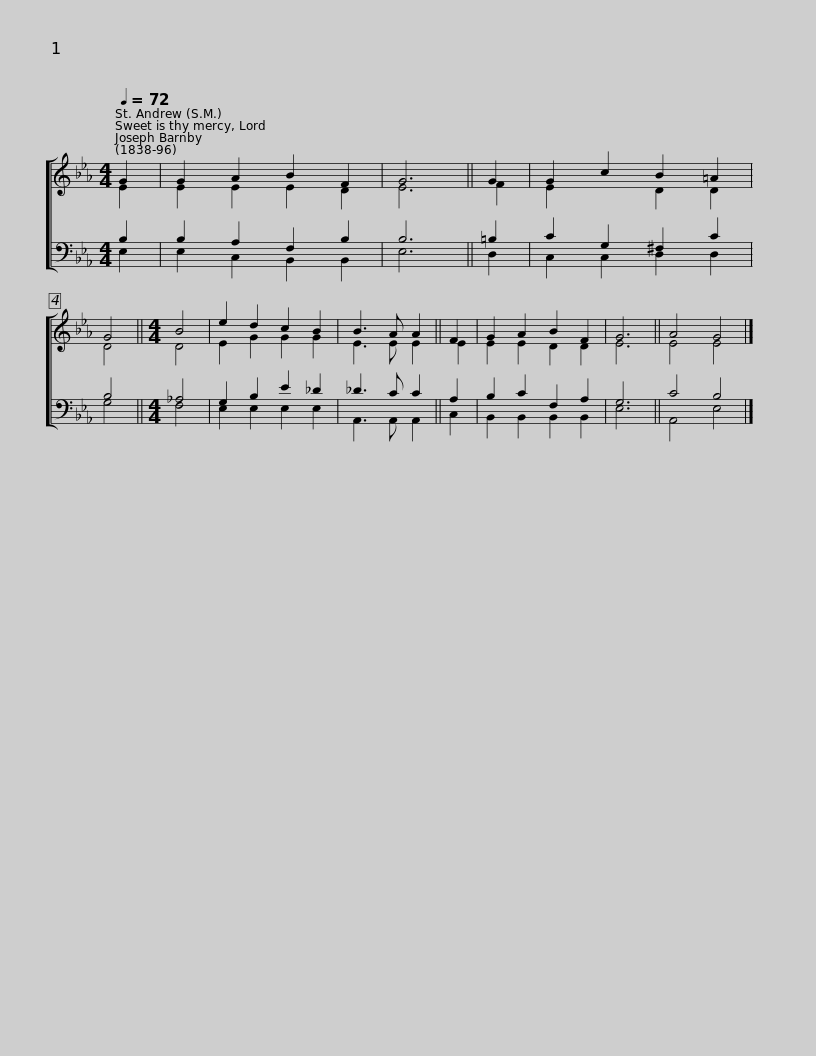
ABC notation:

X:1
%%score [ ( 1 2 ) ( 3 4 ) ]
L:1/8
Q:1/4=72
M:4/4
I:linebreak $
K:Eb
V:1 treble
V:2 treble
V:3 bass
V:4 bass
V:1
 G2 | G2 A2 B2 F2 | G6 || G2 | G2 c2 B2 =A2 | %5
 G4 ||$[M:4/4] B4 | e2 d2 c2 B2 | B3 A A2 || F2 | %10
 G2 A2 B2 F2 | G6 || A4 G4 |] %13
V:2
 E2 | E2 E2 E2 D2 | E6 || F2 | E2- x2 D2 D2 | %5
 D4 ||$[M:4/4] D4 | E2 G2 G2 G2 | E3 E E2 || E2 | %10
 E2 E2- D2 D2 | E6 || E4 E4 |] %13
V:3
 B,2 | B,2 A,2 F,2 B,2 | B,6 || =B,2 | C2 G,2 ^F,2 C2 | %5
 B,4 ||$[M:4/4] !courtesy!_A,4 | G,2 B,2 E2 _D2 | _D3 C C2 || A,2 | %10
 B,2 C2 F,2 A,2 | G,6 || C4 B,4 |] %13
V:4
 E,2 | E,2 C,2 B,,2 B,,2 | E,6 || D,2 | C,2 C,2 D,2 D,2 | %5
 G,4 ||$[M:4/4] F,4 | E,2 E,2 E,2 E,2 | A,,3 A,, A,,2 || C,2 | %10
 B,,2 B,,2 B,,2 B,,2 | E,6 || A,,4 E,4 |] %13
